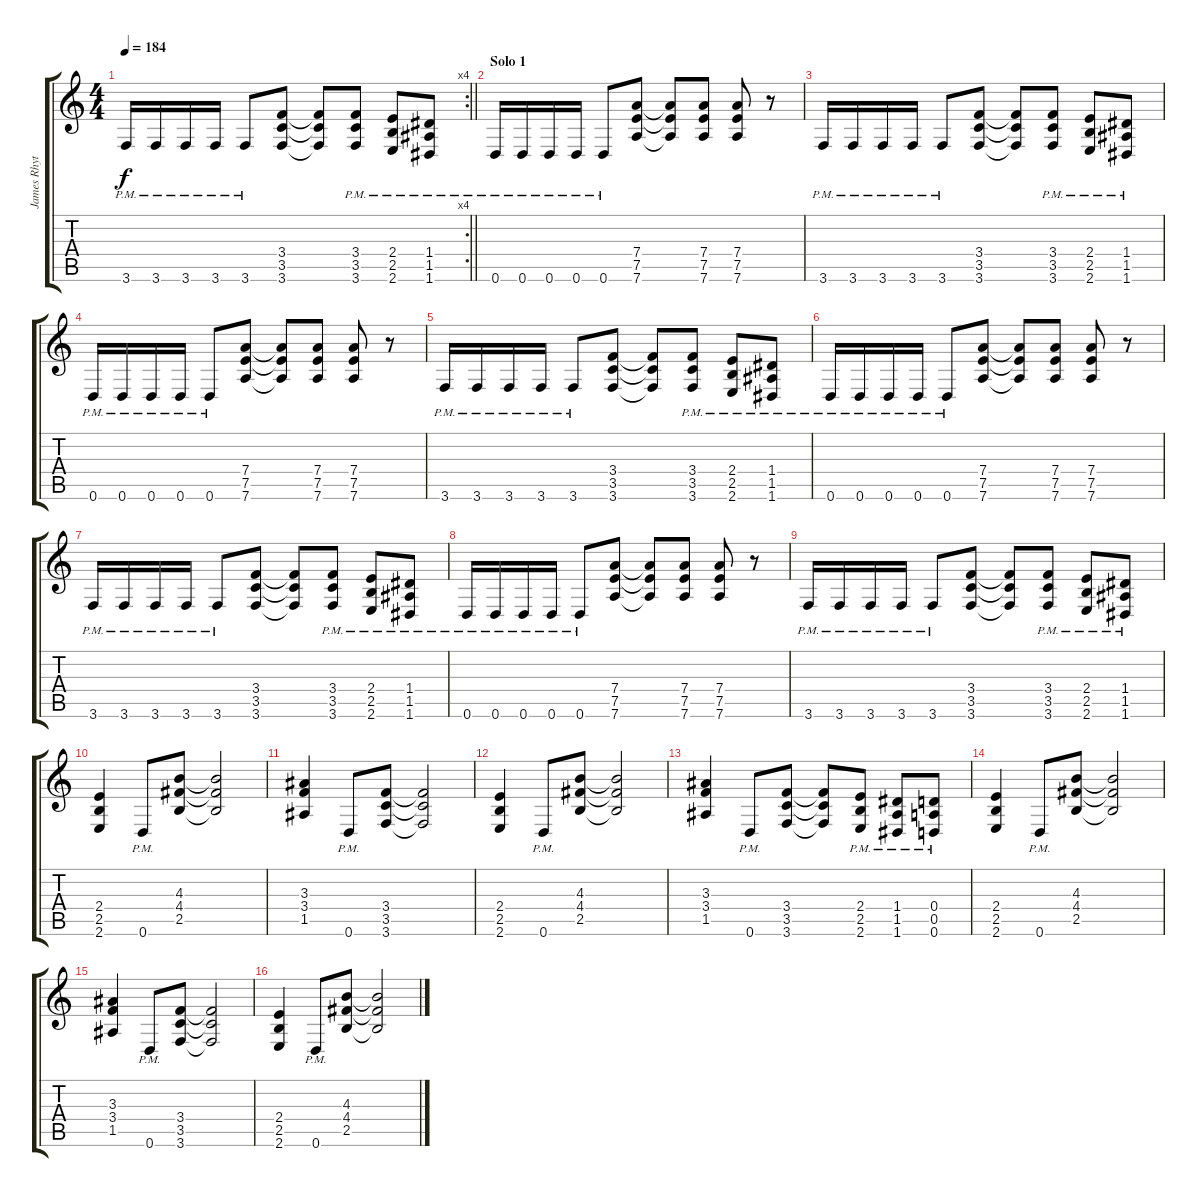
\track ("James Rhythm" "James Rhyt") {instrument distortionguitar}
\staff {score tabs}
\tuning (E4 B3 G3 D3 A2 D2) {hide}
\rc 4
\ts (4 4)
\tempo 184
\clef g2
\barLineRight lightlight
\ks c
3.6{pm}.16{dy f} 3.6{pm}.16 3.6{pm}.16 3.6{pm}.16 3.6{pm}.8 (3.4 3.5 3.6).8 (3.4{t} 3.5{t} 3.6{t}).8 (3.4{pm} 3.5{pm} 3.6{pm}).8 (2.4{pm} 2.5{pm} 2.6{pm}).8 (1.4{pm} 1.5{pm} 1.6{pm}).8 |
\section ("" "Solo 1")
0.6{pm}.16 0.6{pm}.16 0.6{pm}.16 0.6{pm}.16 0.6{pm}.8 (7.4 7.5 7.6).8 (7.4{t} 7.5{t} 7.6{t}).8 (7.4 7.5 7.6).8 (7.4 7.5 7.6).8 r.8 |
3.6{pm}.16 3.6{pm}.16 3.6{pm}.16 3.6{pm}.16 3.6{pm}.8 (3.4 3.5 3.6).8 (3.4{t} 3.5{t} 3.6{t}).8 (3.4{pm} 3.5{pm} 3.6{pm}).8 (2.4{pm} 2.5{pm} 2.6{pm}).8 (1.4{pm} 1.5{pm} 1.6{pm}).8 |
0.6{pm}.16 0.6{pm}.16 0.6{pm}.16 0.6{pm}.16 0.6{pm}.8 (7.4 7.5 7.6).8 (7.4{t} 7.5{t} 7.6{t}).8 (7.4 7.5 7.6).8 (7.4 7.5 7.6).8 r.8 |
3.6{pm}.16 3.6{pm}.16 3.6{pm}.16 3.6{pm}.16 3.6{pm}.8 (3.4 3.5 3.6).8 (3.4{t} 3.5{t} 3.6{t}).8 (3.4{pm} 3.5{pm} 3.6{pm}).8 (2.4{pm} 2.5{pm} 2.6{pm}).8 (1.4{pm} 1.5{pm} 1.6{pm}).8 |
0.6{pm}.16 0.6{pm}.16 0.6{pm}.16 0.6{pm}.16 0.6{pm}.8 (7.4 7.5 7.6).8 (7.4{t} 7.5{t} 7.6{t}).8 (7.4 7.5 7.6).8 (7.4 7.5 7.6).8 r.8 |
3.6{pm}.16 3.6{pm}.16 3.6{pm}.16 3.6{pm}.16 3.6{pm}.8 (3.4 3.5 3.6).8 (3.4{t} 3.5{t} 3.6{t}).8 (3.4{pm} 3.5{pm} 3.6{pm}).8 (2.4{pm} 2.5{pm} 2.6{pm}).8 (1.4{pm} 1.5{pm} 1.6{pm}).8 |
0.6{pm}.16 0.6{pm}.16 0.6{pm}.16 0.6{pm}.16 0.6{pm}.8 (7.4 7.5 7.6).8 (7.4{t} 7.5{t} 7.6{t}).8 (7.4 7.5 7.6).8 (7.4 7.5 7.6).8 r.8 |
3.6{pm}.16 3.6{pm}.16 3.6{pm}.16 3.6{pm}.16 3.6{pm}.8 (3.4 3.5 3.6).8 (3.4{t} 3.5{t} 3.6{t}).8 (3.4{pm} 3.5{pm} 3.6{pm}).8 (2.4{pm} 2.5{pm} 2.6{pm}).8 (1.4{pm} 1.5{pm} 1.6{pm}).8 |
(2.4 2.5 2.6).4 0.6{pm}.8 (4.3 4.4 2.5).8 (4.3{t} 4.4{t} 2.5{t}).2 |
(3.3 3.4 1.5).4 0.6{pm}.8 (3.4 3.5 3.6).8 (3.4{t} 3.5{t} 3.6{t}).2 |
(2.4 2.5 2.6).4 0.6{pm}.8 (4.3 4.4 2.5).8 (4.3{t} 4.4{t} 2.5{t}).2 |
(3.3 3.4 1.5).4 0.6{pm}.8 (3.4 3.5 3.6).8 (3.4{t} 3.5{t} 3.6{t}).8 (2.4{pm} 2.5{pm} 2.6{pm}).8 (1.4{pm} 1.5{pm} 1.6{pm}).8 (0.4{pm} 0.5{pm} 0.6{pm}).8 |
(2.4 2.5 2.6).4 0.6{pm}.8 (4.3 4.4 2.5).8 (4.3{t} 4.4{t} 2.5{t}).2 |
(3.3 3.4 1.5).4 0.6{pm}.8 (3.4 3.5 3.6).8 (3.4{t} 3.5{t} 3.6{t}).2 |
(2.4 2.5 2.6).4 0.6{pm}.8 (4.3 4.4 2.5).8 (4.3{t} 4.4{t} 2.5{t}).2
